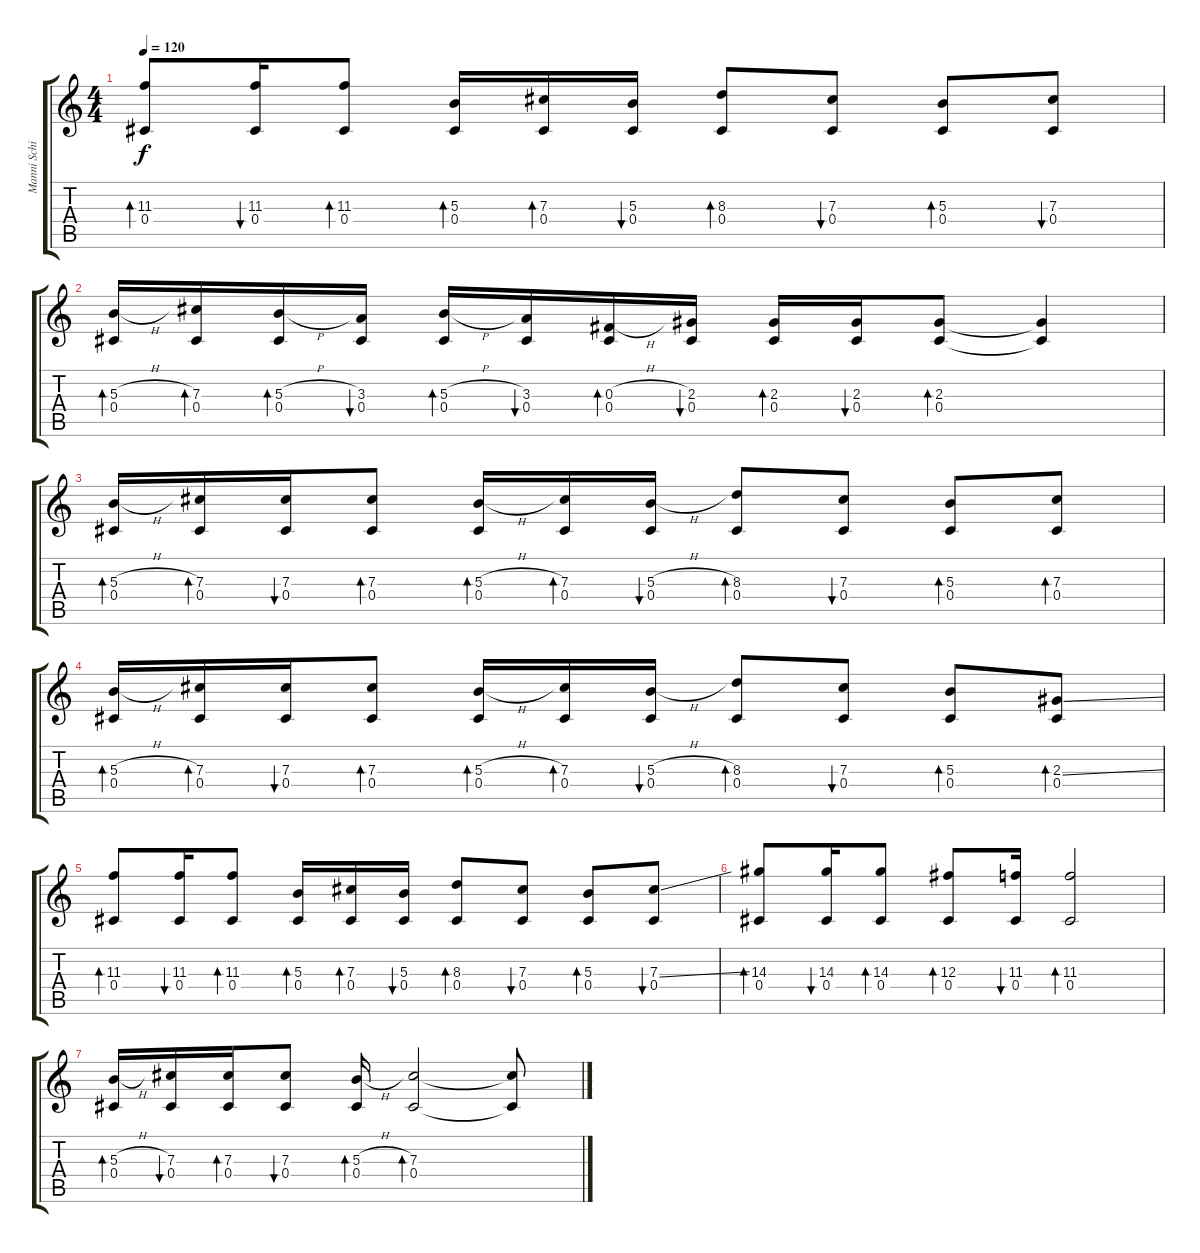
\track ("Manni Schimidt (lead)" "Manni Schi") {instrument distortionguitar}
\staff {score tabs}
\tuning (Eb4 Bb3 Gb3 Db3 Ab2 Eb2) {hide}
\ts (4 4)
\tempo 120
\clef g2
\ks c
(11.3 0.4).8{bd 60 dy f} (11.3 0.4).16{bu 120} (11.3 0.4).8{bd 60} (5.3 0.4).16{bd 60} (7.3 0.4).16{bd 60} (5.3 0.4).16{bu 60} (8.3 0.4).8{bd 60} (7.3 0.4).8{bu 60} (5.3 0.4).8{bd 60} (7.3 0.4).8{bu 60} |
(5.3{h} 0.4).16{bd 60} (7.3 0.4).16{bd 60} (5.3{h} 0.4).16{bd 60} (3.3 0.4).16{bu 60} (5.3{h} 0.4).16{bd 60} (3.3 0.4).16{bu 60} (0.3{h} 0.4).16{bd 60} (2.3 0.4).16{bu 60} (2.3 0.4).16{bd 60} (2.3 0.4).16{bu 60} (2.3 0.4).8{bd 60} (2.3{t} 0.4{t}).4 |
(5.3{h} 0.4).16{bd 60} (7.3 0.4).16{bd 60} (7.3 0.4).16{bu 60} (7.3 0.4).8{bd 60} (5.3{h} 0.4).16{bd 60} (7.3 0.4).16{bd 60} (5.3{h} 0.4).16{bu 60} (8.3 0.4).8{bd 60} (7.3 0.4).8{bu 60} (5.3 0.4).8{bd 60} (7.3 0.4).8{bd 60} |
(5.3{h} 0.4).16{bd 60} (7.3 0.4).16{bd 60} (7.3 0.4).16{bu 60} (7.3 0.4).8{bd 60} (5.3{h} 0.4).16{bd 60} (7.3 0.4).16{bd 60} (5.3{h} 0.4).16{bu 60} (8.3 0.4).8{bd 60} (7.3 0.4).8{bu 60} (5.3 0.4).8{bd 60} (2.3{ss} 0.4).8{bd 60} |
(11.3 0.4).8{bd 60} (11.3 0.4).16{bu 120} (11.3 0.4).8{bd 60} (5.3 0.4).16{bd 60} (7.3 0.4).16{bd 60} (5.3 0.4).16{bu 60} (8.3 0.4).8{bd 60} (7.3 0.4).8{bu 60} (5.3 0.4).8{bd 60} (7.3{ss} 0.4).8{bu 60} |
(14.3 0.4).8{bd 60} (14.3 0.4).16{bu 60} (14.3 0.4).8{bd 60} (12.3 0.4).8{bd 60} (11.3 0.4).16{bu 60} (11.3 0.4).2{bd 60} |
(5.3{h} 0.4).16{bd 60 volume 16 instrument electricguitarclean} (7.3 0.4).16{bu 60} (7.3 0.4).16{bd 60} (7.3 0.4).8{bu 60} (5.3{h} 0.4).16{bd 60} (7.3 0.4).2{bd 60} (7.3{t} 0.4{t}).8
